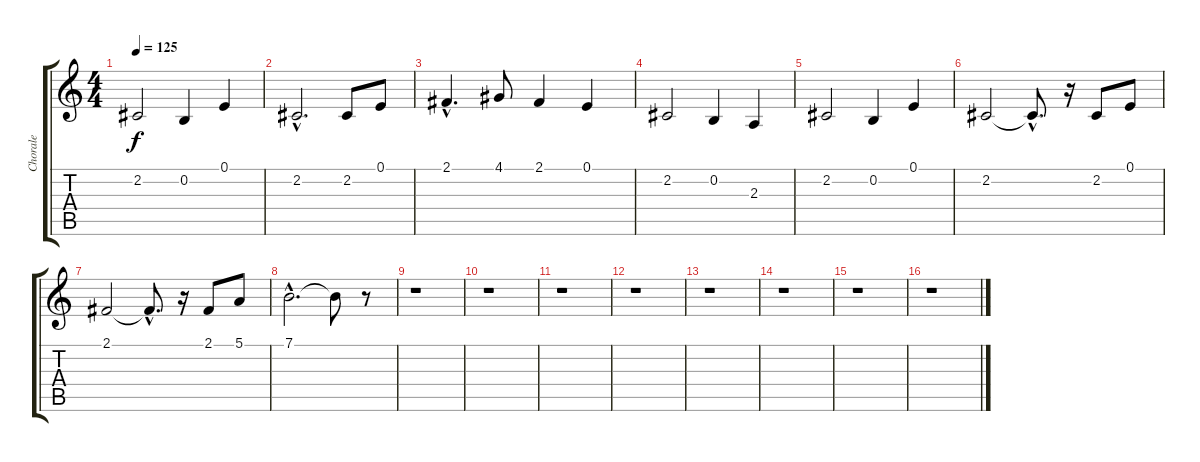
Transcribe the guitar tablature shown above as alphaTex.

\track ("Chorale         " "Chorale   ") {instrument choiraahs}
\staff {score tabs}
\tuning (E4 B3 G3 D3 A2 E2) {hide}
\ts (4 4)
\tempo 125
\clef g2
\ks c
2.2.2{dy f instrument choiraahs} 0.2.4 0.1.4 |
2.2{hac}.2{d} 2.2.8 0.1.8 |
2.1{hac}.4{d} 4.1.8 2.1.4 0.1.4 |
2.2.2 0.2.4 2.3.4 |
2.2.2 0.2.4 0.1.4 |
2.2.2 2.2{hac t}.8{d} r.16 2.2.8 0.1.8 |
2.1.2 2.1{hac t}.8{d} r.16 2.1.8 5.1.8 |
7.1{hac}.2{d} 7.1{t}.8 r.8 |
r.1 |
r.1 |
r.1 |
r.1 |
r.1 |
r.1 |
r.1 |
r.1
